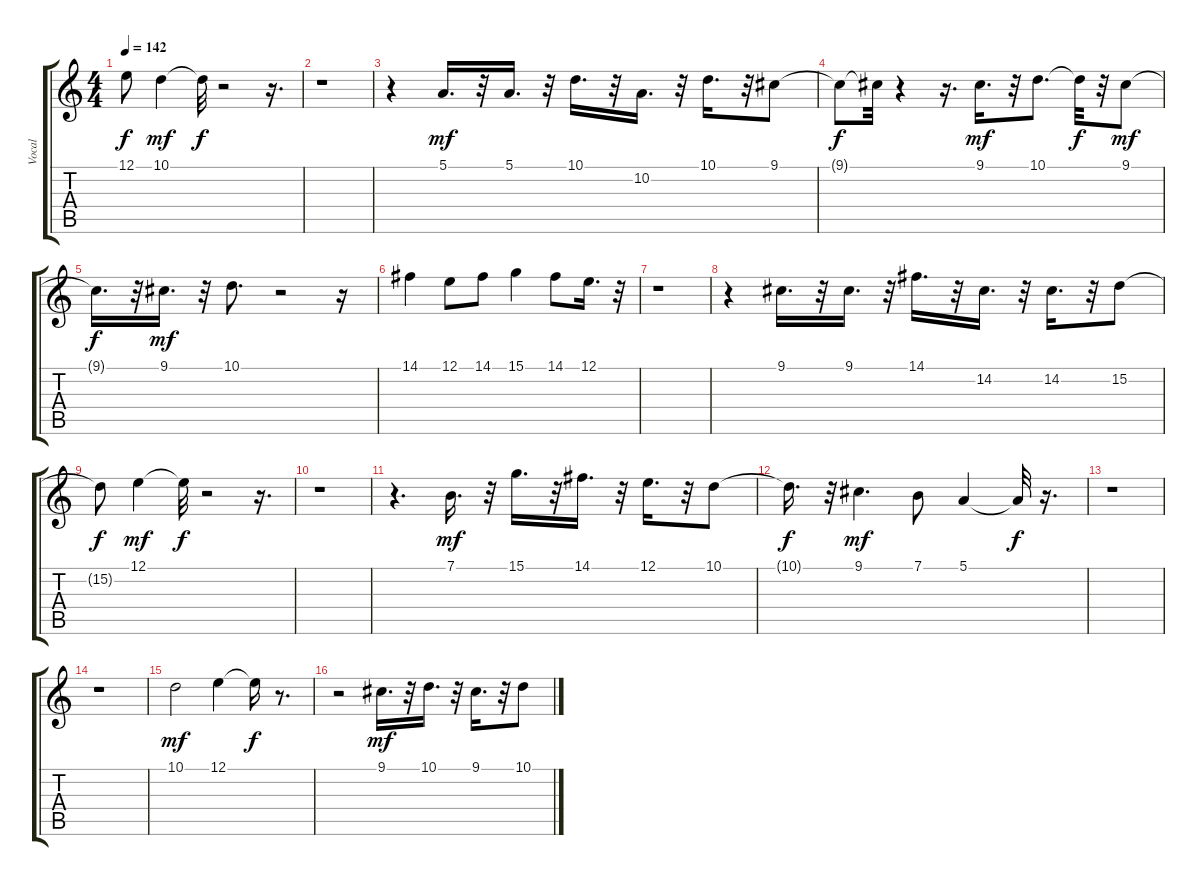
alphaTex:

\track ("Vocal" "Vocal") {instrument choiraahs}
\staff {score tabs}
\tuning (E4 B3 G3 D3 A2 E2) {hide}
\ts (4 4)
\tempo 142
\clef g2
\ks c
12.1{t}.8{dy f} 10.1.4{dy mf} 10.1{t}.32{dy f} r.2 r.16{d} |
r.1 |
r.4 5.1.16{d dy mf} r.32 5.1.16{d} r.32 10.1.16{d} r.32 10.2.16{d} r.32 10.1.16{d} r.32 9.1.8 |
9.1{t}.8{dy f} 9.1{t}.32 r.4 r.16{d} 9.1.16{d dy mf} r.32 10.1.8{d} 10.1{t}.32{dy f} r.32 9.1.8{dy mf} |
9.1{t}.16{d dy f} r.32 9.1.16{d dy mf} r.32 10.1.8{d} r.2 r.16 |
14.1.4 12.1.8 14.1.8 15.1.4 14.1.8 12.1.16{d} r.32 |
r.1 |
r.4 9.1.16{d} r.32 9.1.16{d} r.32 14.1.16{d} r.32 14.2.16{d} r.32 14.2.16{d} r.32 15.2.8 |
15.2{t}.8{dy f} 12.1.4{dy mf} 12.1{t}.32{dy f} r.2 r.16{d} |
r.1 |
r.4{d} 7.1.16{d dy mf} r.32 15.1.16{d} r.32 14.1.16{d} r.32 12.1.16{d} r.32 10.1.8 |
10.1{t}.16{d dy f} r.32 9.1.4{d dy mf} 7.1.8 5.1.4 5.1{t}.32{dy f} r.16{d} |
r.1 |
r.1 |
10.1.2{dy mf} 12.1.4 12.1{t}.16{dy f} r.8{d} |
r.2 9.1.16{d dy mf} r.32 10.1.16{d} r.32 9.1.16{d} r.32 10.1.8
